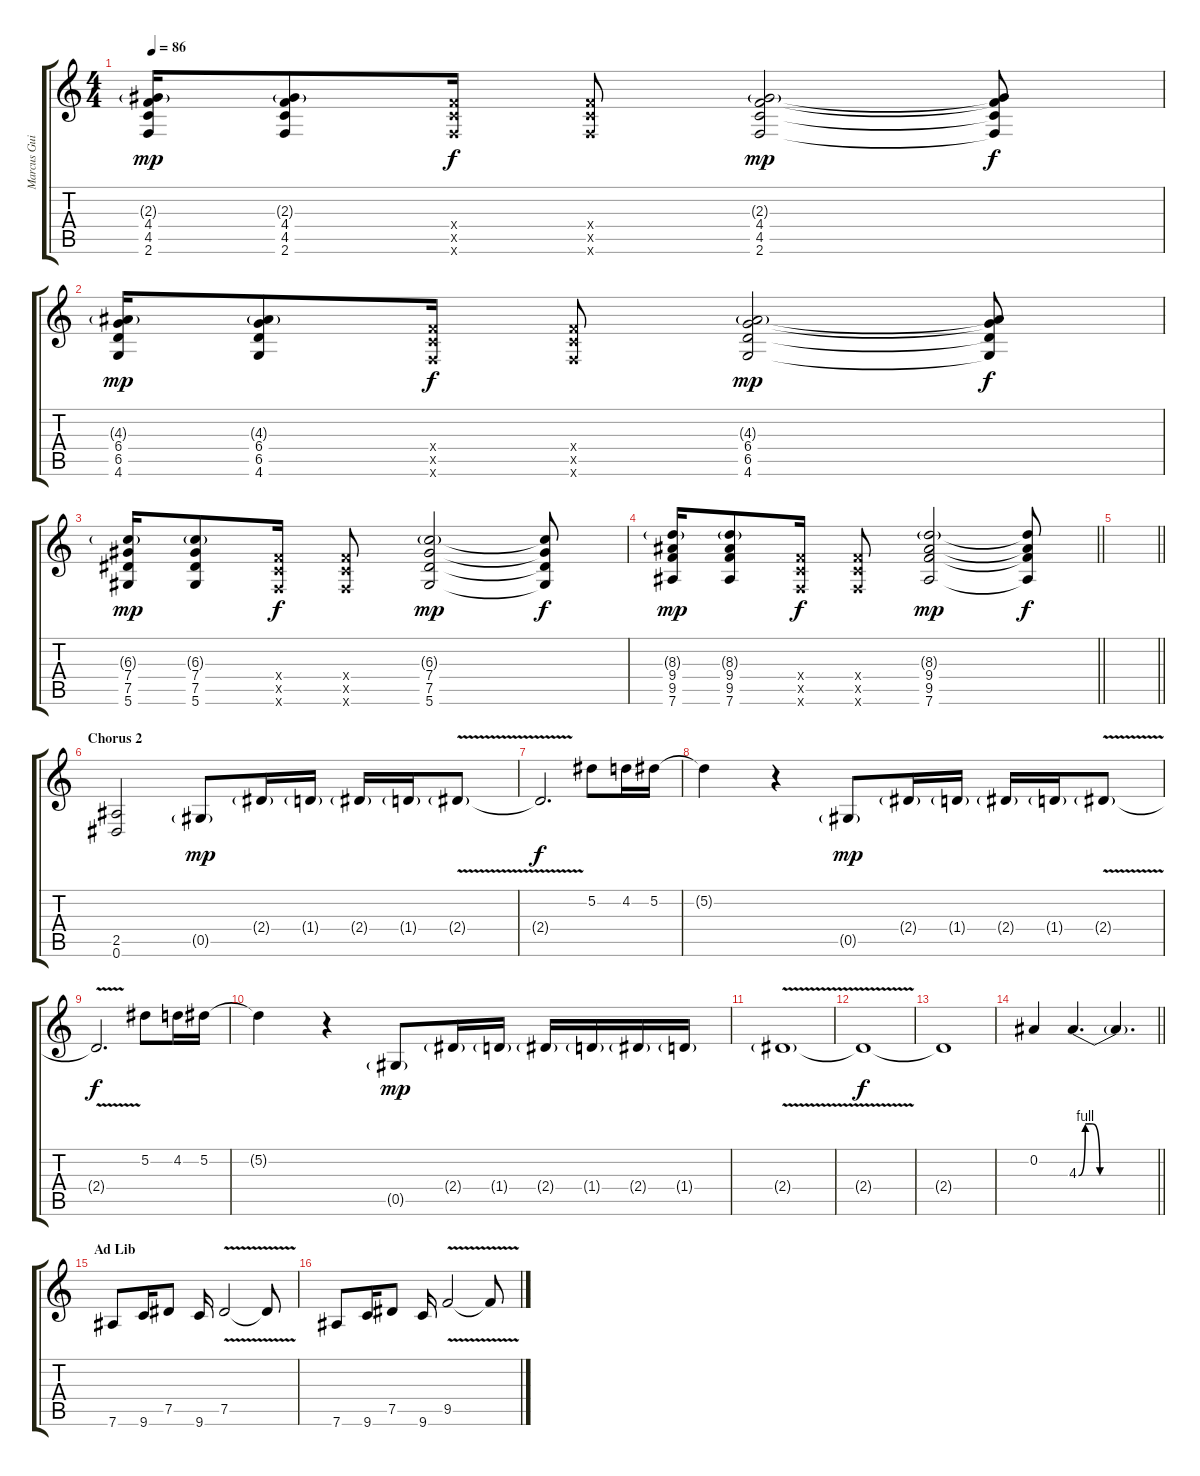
\track ("Marcus Guitar" "Marcus Gui") {instrument electricguitarclean}
\staff {score tabs}
\tuning (Eb4 Bb3 Gb3 Db3 Ab2 Eb2) {hide}
\ts (4 4)
\tempo 86
\clef g2
\ks c
(2.3{g} 4.4 4.5 2.6).16{dy mp} (2.3{g} 4.4 4.5 2.6).8 (4.4{x} 4.5{x} 2.6{x}).16{dy f} (4.4{x} 4.5{x} 2.6{x}).8 (2.3{g} 4.4 4.5 2.6).2{dy mp} (2.3{t} 4.4{t} 4.5{t} 2.6{t}).8{dy f} |
(4.3{g} 6.4 6.5 4.6).16{dy mp} (4.3{g} 6.4 6.5 4.6).8 (4.4{x} 4.5{x} 2.6{x}).16{dy f} (4.4{x} 4.5{x} 2.6{x}).8 (4.3{g} 6.4 6.5 4.6).2{dy mp} (4.3{t} 6.4{t} 6.5{t} 4.6{t}).8{dy f} |
(6.3{g} 7.4 7.5 5.6).16{dy mp} (6.3{g} 7.4 7.5 5.6).8 (4.4{x} 4.5{x} 2.6{x}).16{dy f} (4.4{x} 4.5{x} 2.6{x}).8 (6.3{g} 7.4 7.5 5.6).2{dy mp} (6.3{t} 7.4{t} 7.5{t} 5.6{t}).8{dy f} |
\barLineRight lightlight
(8.3{g} 9.4 9.5 7.6).16{dy mp} (8.3{g} 9.4 9.5 7.6).8 (4.4{x} 4.5{x} 2.6{x}).16{dy f} (4.4{x} 4.5{x} 2.6{x}).8 (8.3{g} 9.4 9.5 7.6).2{dy mp} (8.3{t} 9.4{t} 9.5{t} 7.6{t}).8{dy f} |
\barLineRight lightlight
|
\section ("" "Chorus 2")
(2.5 0.6).2 0.5{g}.8{dy mp} 2.4{g}.16 1.4{g}.16 2.4{g}.16 1.4{g}.16 2.4{v g}.8 |
2.4{t}.2{d dy f} 5.2.8 4.2.16 5.2.16 |
5.2{t}.4 r.4 0.5{g}.8{dy mp} 2.4{g}.16 1.4{g}.16 2.4{g}.16 1.4{g}.16 2.4{v g}.8 |
2.4{t}.2{d dy f} 5.2.8 4.2.16 5.2.16 |
5.2{t}.4 r.4 0.5{g}.8{dy mp} 2.4{g}.16 1.4{g}.16 2.4{g}.16 1.4{g}.16 2.4{g}.16 1.4{g}.16 |
2.4{v g}.1 |
2.4{t}.1{dy f} |
2.4{t}.1 |
\barLineRight lightlight
0.2.4 4.3{be (custom 0 0 5 4 10 4 16 0 60 0)}.4{d} 4.3{t}.4{d} |
\section ("" "Ad Lib")
7.6.8 9.6.16 7.5.8 9.6.16 7.5{v}.2 7.5{t}.8 |
7.6.8 9.6.16 7.5.8 9.6.16 9.5{v}.2 9.5{t}.8
